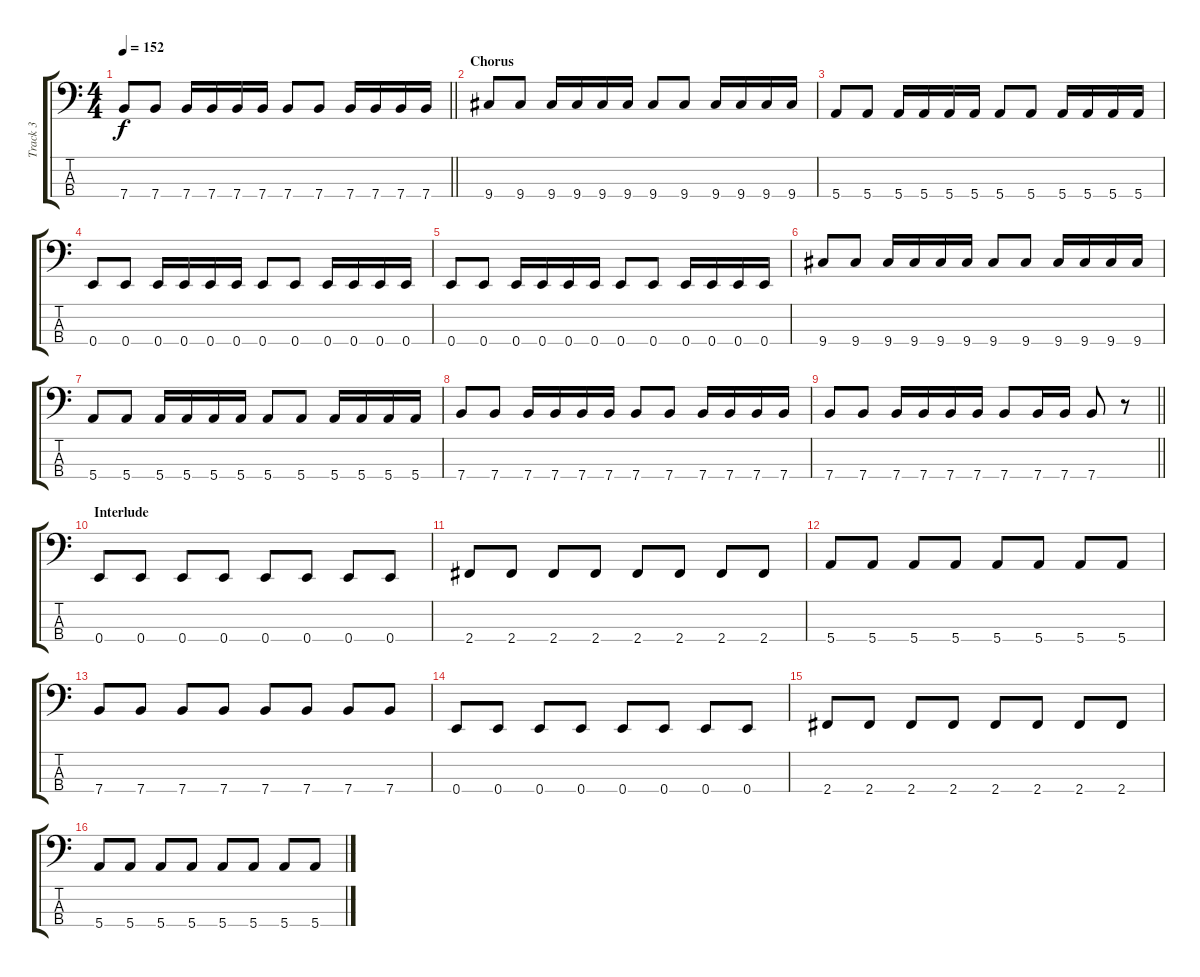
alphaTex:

\track ("Track 3" "Track 3") {instrument electricbasspick}
\staff {score tabs}
\tuning (G2 D2 A1 E1) {hide}
\ts (4 4)
\tempo 152
\clef f4
\barLineRight lightlight
\ks c
7.4.8{dy f} 7.4.8 7.4.16 7.4.16 7.4.16 7.4.16 7.4.8 7.4.8 7.4.16 7.4.16 7.4.16 7.4.16 |
\section ("" "Chorus")
9.4.8 9.4.8 9.4.16 9.4.16 9.4.16 9.4.16 9.4.8 9.4.8 9.4.16 9.4.16 9.4.16 9.4.16 |
5.4.8 5.4.8 5.4.16 5.4.16 5.4.16 5.4.16 5.4.8 5.4.8 5.4.16 5.4.16 5.4.16 5.4.16 |
0.4.8 0.4.8 0.4.16 0.4.16 0.4.16 0.4.16 0.4.8 0.4.8 0.4.16 0.4.16 0.4.16 0.4.16 |
0.4.8 0.4.8 0.4.16 0.4.16 0.4.16 0.4.16 0.4.8 0.4.8 0.4.16 0.4.16 0.4.16 0.4.16 |
9.4.8 9.4.8 9.4.16 9.4.16 9.4.16 9.4.16 9.4.8 9.4.8 9.4.16 9.4.16 9.4.16 9.4.16 |
5.4.8 5.4.8 5.4.16 5.4.16 5.4.16 5.4.16 5.4.8 5.4.8 5.4.16 5.4.16 5.4.16 5.4.16 |
7.4.8 7.4.8 7.4.16 7.4.16 7.4.16 7.4.16 7.4.8 7.4.8 7.4.16 7.4.16 7.4.16 7.4.16 |
\barLineRight lightlight
7.4.8 7.4.8 7.4.16 7.4.16 7.4.16 7.4.16 7.4.8 7.4.16 7.4.16 7.4.8 r.8 |
\section ("" "Interlude")
0.4.8 0.4.8 0.4.8 0.4.8 0.4.8 0.4.8 0.4.8 0.4.8 |
2.4.8 2.4.8 2.4.8 2.4.8 2.4.8 2.4.8 2.4.8 2.4.8 |
5.4.8 5.4.8 5.4.8 5.4.8 5.4.8 5.4.8 5.4.8 5.4.8 |
7.4.8 7.4.8 7.4.8 7.4.8 7.4.8 7.4.8 7.4.8 7.4.8 |
0.4.8 0.4.8 0.4.8 0.4.8 0.4.8 0.4.8 0.4.8 0.4.8 |
2.4.8 2.4.8 2.4.8 2.4.8 2.4.8 2.4.8 2.4.8 2.4.8 |
5.4.8 5.4.8 5.4.8 5.4.8 5.4.8 5.4.8 5.4.8 5.4.8
